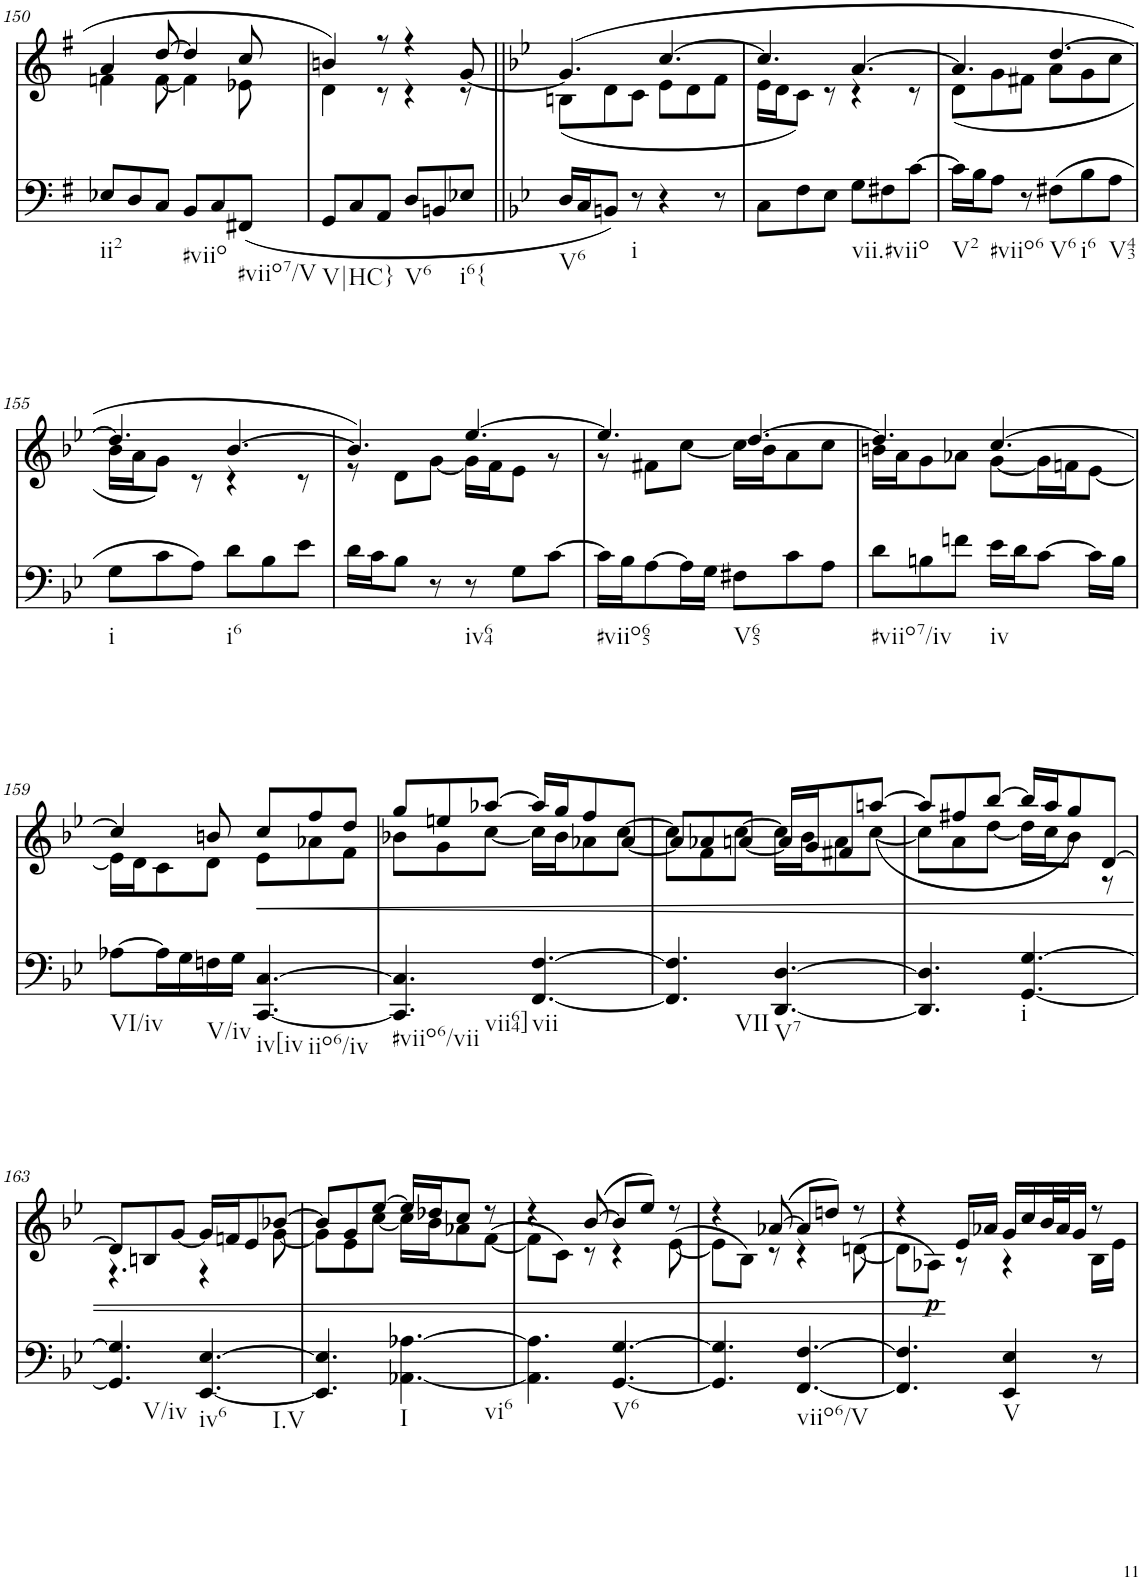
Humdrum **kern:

**kern	**kern	**dynam
*part2	*part1	*part1
*staff2	*staff1	*staff1
*I"Piano	*I"Piano	*
*I'Pno	*I'Pno	*
!!LO:PB:g=z
*clefF4	*clefG2	*
*k[f#]	*k[f#]	*
*M6/8	*M6/8	*
=150	=150	=150
*	*^	*
!LO:TX:b:t=ii2	!	!	!
8E-X/L	4a/	4fn\	.
8D/	.	.	.
8C/J	[8dd/	[8f\	.
!LO:TX:b:t=#viio	!	!	!
8BB/L	4dd/]	4f\]	.
8C/	.	.	.
!LO:TX:b:t=#viio7/V	!	!	!
(<8FF#X/J	8cc/	8e-X\	.
=151	=151	=151	=151
!LO:TX:b:t=V|HC}	!	!	!
8GG/L	4bn/	4d\	.
8C/	.	.	.
8AA/J	8r	8r	.
!LO:TX:b:t=V6	!	!	!
8D/L	4r	4r	.
8BBn/	.	.	.
!LO:TX:b:t=i6{	!	!	!
8E-X/J	[<8g/	8r	.
=152||	=152||	=152||	=152||
*k[b-e-]	*k[b-e-]	*	*
!LO:TX:b:t=V6	!	!	!
16D/LL	(4.g/]	(8Bn\L	.
16C/J	.	.	.
8BBn/J)	.	8d\	.
!LO:TX:b:t=i	!	!	!
8r	.	8c\J	.
4r	[4.cc/	8e-\L	.
.	.	8d\	.
8r	.	8f\J	.
=153	=153	=153	=153
8C\L	4.cc/]	16e-\LL	.
.	.	16d\J	.
8F\	.	8c\J)	.
8E-\J	.	8r	.
!LO:TX:b:t=vii.#viio	!	!	!
8G\L	[4.a/	4r	.
8F#X\	.	.	.
[8c\J	.	8r	.
=154	=154	=154	=154
!LO:TX:b:t=V2	!	!	!
16c\LL]	4.a/]	(8d\L	.
16B-\J	.	.	.
!LO:TX:b:t=#viio6	!	!	!
8A\J	.	8g\	.
8r	.	8f#X\J	.
!LO:TX:b:t=V6	!	!	!
(8F#X\L	[4.dd/	8a\L	.
!LO:TX:b:t=i6	!	!	!
8B-\	.	8g\	.
!LO:TX:b:t=V43	!	!	!
8A\J	.	8cc\J	.
!!LO:LB:g=z	!!
=155	=155	=155	=155
!LO:TX:b:t=i	!	!	!
8G\L	4.dd/]	16b-\LL	.
.	.	16a\J	.
8c\	.	8g\J)	.
8A\J)	.	8r	.
!LO:TX:b:t=i6	!	!	!
8d\L	[4.b-/	4r	.
8B-\	.	.	.
8e-\J	.	8r	.
=156	=156	=156	=156
16d\LL	4.b-/])	8r	.
16c\J	.	.	.
8B-\J	.	8d\L	.
8r	.	[8g\J	.
!LO:TX:b:t=iv64	!	!	!
8r	[4.ee-/	16g\LL]	.
.	.	16f\J	.
8G\L	.	8e-\J	.
[8c\J	.	8r	.
=157	=157	=157	=157
!LO:TX:b:t=#viio65	!	!	!
16c\LL]	4.ee-/]	8r	.
16B-\J	.	.	.
[8A\	.	8f#X\L	.
16A\L]	.	[8cc\J	.
16G\JJ	.	.	.
!LO:TX:b:t=V65	!	!	!
8F#X\L	[4.dd/	16cc\LL]	.
.	.	16b-\J	.
8c\	.	8a\	.
8A\J	.	8cc\J	.
=158	=158	=158	=158
!LO:TX:b:t=#viio7/iv	!	!	!
8d\L	4.dd/]	16bn\LL	.
.	.	16a\J	.
8Bn\	.	8g\	.
8fn\J	.	8a-X\J	.
!LO:TX:b:t=iv	!	!	!
16e-\LL	[4.cc/	[8g\L	.
16d\J	.	.	.
[8c\J	.	16g\L]	.
.	.	16fn\J	.
16c\LL]	.	[8e-\J	.
16B\JJ	.	.	.
!!LO:LB:g=z	!!
=159	=159	=159	=159
!LO:TX:b:t=VI/iv	!	!	!
[8A-X\L	4cc/]	16e-\LL]	.
.	.	16d\J	.
16A-\L]	.	8c\	.
16G\	.	.	.
!LO:TX:b:t=V/iv	!	!	!
16Fn\	8bn/	8d\J	.
16G\JJ	.	.	.
!LO:TX:b:t=iv[iv	!	!	!
!LO:TX:b:t=iio6/iv	!	!	!
[4.CC/ [4.C/	8cc/L	8e-\L	.
.	8ff/	8a-X\	.
.	8dd/J	8f\J	.
=160	=160	=160	=160
!LO:TX:b:t=#viio6/vii	!	!	!
!LO:TX:b:t=vii64]	!	!	!
4.CC/] 4.C/]	8gg/L	8b-X\L	.
.	8een/	8g\	.
.	[8aa-X/J	[8cc\J	.
!LO:TX:b:t=vii	!	!	!
[4.FF/ [4.F/	16aa-/LL]	16cc\LL]	.
.	16gg/J	16b-\J	.
.	8ff/	8a-X\	.
.	[<8a-/J	[>8cc\J	.
=161	=161	=161	=161
!LO:TX:b:t=VII	!	!	!
4.FF/] 4.F/]	8cc\L]	8a-/L]	.
.	8f\	8a-X/	.
.	[>8cc\J	[<8an/J	.
!LO:TX:b:t=V7	!	!	!
[4.DD/ [4.D/	16cc\LL]	16a/LL]	.
.	16b-\J	16g/J	.
.	8a\	8f#X/	.
.	[8cc\J	([8aan/J	.
=162	=162	=162	=162
4.DD/] 4.D/]	8aa/L]	8cc\L]	.
.	8ff#X/	8a\	.
.	[8bb-/J	[8dd\J	.
!LO:TX:b:t=i	!	!	!
[4.GG/ [4.G/	16bb-/LL]	16dd\LL]	.
.	16aa/J	16cc\J	.
.	8gg/)	8b-\J	.
.	[8d/J	8r	.
!!LO:LB:g=z	!!
=163	=163	=163	=163
!LO:TX:b:t=V/iv	!	!	!
4.GG/] 4.G/]	8d/L]	4.r	.
.	8Bn/	.	.
.	[<8g/J	.	.
!LO:TX:b:t=iv6	!	!	!
!LO:TX:b:t=I.V	!	!	!
[4.EE-/ [4.E-/	16g/LL]	4r	.
.	16fn/J	.	.
.	8e-/	.	.
.	[8b-X/J	[8g\	.
=164	=164	=164	=164
4.EE-/] 4.E-/]	8b-/L]	8g\L]	.
.	8g/	8e-\	.
.	[8ee-/J	[8cc\J	.
!LO:TX:b:t=I	!	!	!
!LO:TX:b:t=vi6	!	!	!
[4.AA-X\ [4.A-X\	16ee-/LL]	16cc\LL]	.
.	16dd-X/J	16b-\J	.
.	8cc/J	8a-X\	.
.	8r	(>[8f\J	.
=165	=165	=165	=165
4.AA-\] 4.A-\]	4r	8f\L]	.
.	.	8c\J)	.
.	([8b-/	8r	.
!LO:TX:b:t=V6	!	!	!
[4.GG/ [4.G/	8b-/L]	4r	.
.	8ee-/J)	.	.
.	8r	(>[8e-\	.
=166	=166	=166	=166
4.GG/] 4.G/]	4r	8e-\L]	.
.	.	8B-\J)	.
.	([8a-X/	8r	.
!LO:TX:b:t=viio6/V	!	!	!
[4.FF/ [4.F/	8a-/L]	4r	.
.	8ddn/J)	.	.
.	8r	(>[8dn\	.
=167	=167	=167	=167
4.FF/] 4.F/]	4r	8d\L]	.
!	!	!	!LO:DY:b
.	.	8A-X\J)	p
.	16e-/LL	8r	.
.	16a-X/JJ	.	.
!LO:TX:b:t=V	!	!	!
4EE-/ 4E-/	16g/LL	4r	.
.	16cc/	.	.
.	32b-/L	.	.
.	32a-/J	.	.
.	16g/JJ	.	.
8r	8r	16B-\LL	.
.	.	16e-\JJ	.
*	*v	*v	*
=	=	=
*-	*-	*-
